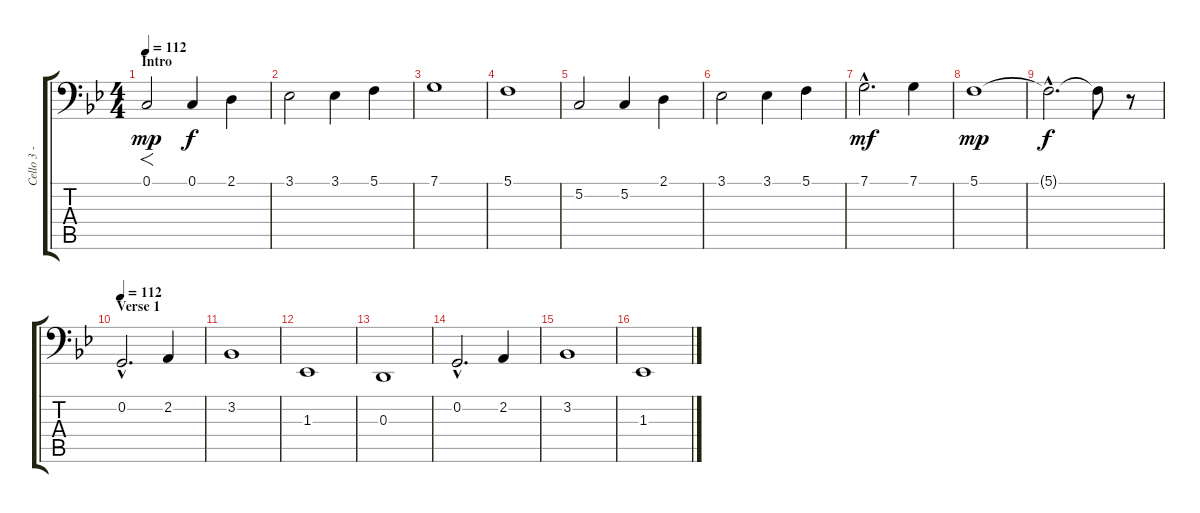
\track ("Cello 3 - Paavo" "Cello 3 - ") {instrument cello}
\staff {score tabs}
\tuning (C3 G2 D2 A1 E1 B0) {hide}
\ts (4 4)
\section ("" "Intro")
\tempo 112
\tempo 87
\tempo 112
\clef f4
\ks bb
0.1.2{f dy mp instrument cello} 0.1.4{dy f} 2.1.4 |
3.1.2 3.1.4 5.1.4 |
7.1.1 |
5.1.1 |
5.2.2 5.2.4 2.1.4 |
3.1.2 3.1.4 5.1.4 |
7.1{hac}.2{d dy mf} 7.1.4 |
5.1.1{dy mp} |
5.1{hac t}.2{d dy f} 5.1{t}.8 r.8 |
\section ("" "Verse 1")
\tempo 112
0.2{hac}.2{d} 2.2.4 |
3.2.1 |
1.3.1 |
0.3.1 |
0.2{hac}.2{d} 2.2.4 |
3.2.1 |
1.3.1
